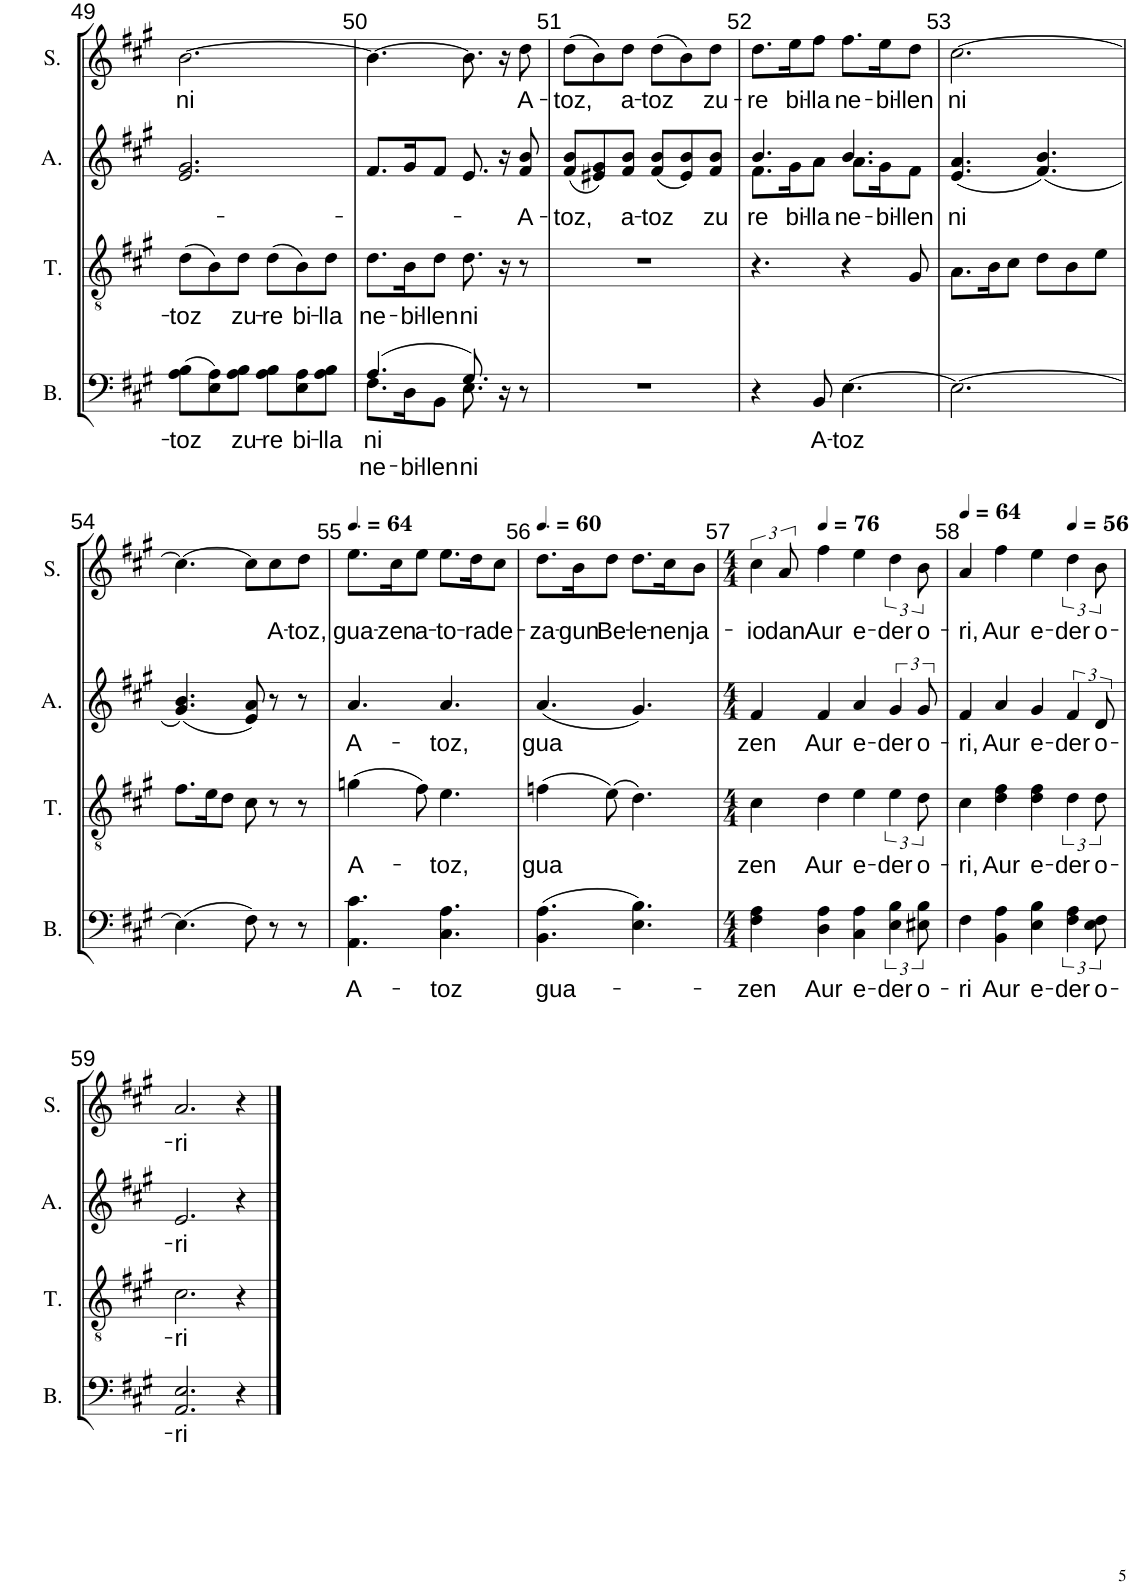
**kern	**text	**text	**kern	**text	**kern	**text	**kern	**text	**kern
*part5	*part5	*part5	*part4	*part4	*part3	*part3	*part2	*part2	*part1
*staff5	*staff5	*staff5	*staff4	*staff4	*staff3	*staff3	*staff2	*staff2	*staff1
*I"Basse	*	*	*I"Ténor	*	*I"Alto	*	*I"Soprano	*	*I"Soprano solo
*I'B.	*	*	*I'T.	*	*I'A.	*	*I'S.	*	*I'S. solo
!!LO:PB:g=z
*clefF4	*	*	*clefGv2	*	*clefG2	*	*clefG2	*	*clefG2
*k[f#c#g#]	*	*	*k[f#c#g#]	*	*k[f#c#g#]	*	*k[f#c#g#]	*	*k[f#c#g#]
*M6/8	*	*	*M6/8	*	*M6/8	*	*M6/8	*	*M6/8
=49	=49	=49	=49	=49	=49	=49	=49	=49	=49
!	!LO:LY:b	!	!	!LO:LY:b	!	!	!	!LO:LY:b	!
(8A\ 8B\L	-toz	.	(8d\L	-toz	2.e/ 2.g#/	.	[2.b\	ni	2.r
8E\ 8A\)	.	.	8B\)	.	.	.	.	.	.
!	!LO:LY:b	!	!	!LO:LY:b	!	!	!	!	!
8A\ 8B\J	zu-	.	8d\J	zu-	.	.	.	.	.
!	!LO:LY:b	!	!	!LO:LY:b	!	!	!	!	!
8A\ 8B\L	-re	.	(8d\L	-re	.	.	.	.	.
!	!LO:LY:b	!	!	!LO:LY:b	!	!	!	!	!
8E\ 8A\	bi-	.	8B\)	bi-	.	.	.	.	.
!	!LO:LY:b	!	!	!LO:LY:b	!	!	!	!	!
8A\ 8B\J	-lla	.	8d\J	-lla	.	.	.	.	.
=50	=50	=50	=50	=50	=50	=50	=50	=50	=50
!	!LO:LY:b	!LO:LY:b	!	!LO:LY:b	!	!	!	!	!
*^	*	*	*	*	*	*	*	*	*
(4.A/	8.F#\L	ni	ne-	8.d\L	ne-	8.f#/L	.	4.b\_	.	2.r
!	!	!	!LO:LY:b	!	!LO:LY:b	!	!	!	!	!
.	16D\K	.	-bi-	16B\K	-bi-	16g#/K	.	.	.	.
!	!	!	!LO:LY:b	!	!LO:LY:b	!	!	!	!	!
.	8BB\J	.	-llen	8d\J	-llen	8f#/J	.	.	.	.
!	!	!	!LO:LY:b	!	!LO:LY:b	!	!	!	!	!
8.G#/)	8.E\	.	ni	8.d\	ni	8.e/	.	8.b\]	.	.
16r	8.ryy	.	.	16r	.	16r	.	16r	.	.
!	!	!	!	!	!	!	!LO:LY:b	!	!LO:LY:b	!
8r	.	.	.	8r	.	8f#/ 8b/	A-	8dd\	A-	.
*v	*v	*	*	*	*	*	*	*	*	*
=51	=51	=51	=51	=51	=51	=51	=51	=51	=51
!	!	!	!	!	!	!LO:LY:b	!	!LO:LY:b	!
2.r	.	.	2.r	.	(8f#/ 8b/L	-toz,	(8dd\L	-toz,	2.r
.	.	.	.	.	8e#X/ 8g#/)	.	8b\)	.	.
!	!	!	!	!	!	!LO:LY:b	!	!LO:LY:b	!
.	.	.	.	.	8f#/ 8b/J	a-	8dd\J	a-	.
!	!	!	!	!	!	!LO:LY:b	!	!LO:LY:b	!
.	.	.	.	.	(8f#/ 8b/L	-toz	(8dd\L	-toz	.
.	.	.	.	.	8e#/ 8b/)	.	8b\)	.	.
!	!	!	!	!	!	!LO:LY:b	!	!LO:LY:b	!
.	.	.	.	.	8f#/ 8b/J	zu-	8dd\J	zu-	.
=52	=52	=52	=52	=52	=52	=52	=52	=52	=52
*	*	*	*	*	*^	*	*	*	*
!	!	!	!	!	!	!	!LO:LY:b	!	!LO:LY:b	!
4r	.	.	4.r	.	4.b/	8.f#\L	-re	8.dd\L	-re	2.r
!	!	!	!	!	!	!	!LO:LY:b	!	!LO:LY:b	!
.	.	.	.	.	.	16g#\K	bi-	16ee\K	bi-	.
!	!LO:LY:b	!	!	!	!	!	!LO:LY:b	!	!LO:LY:b	!
8BB/	A-	.	.	.	.	8a\J	-lla	8ff#\J	-lla	.
!	!LO:LY:b	!	!	!	!	!	!LO:LY:b	!	!LO:LY:b	!
[4.E\	-toz	.	4r	.	4.b/	8.a\L	ne-	8.ff#\L	ne-	.
!	!	!	!	!	!	!	!LO:LY:b	!	!LO:LY:b	!
.	.	.	.	.	.	16g#\K	-bi-	16ee\K	-bi-	.
!	!	!	!	!	!	!	!LO:LY:b	!	!LO:LY:b	!
.	.	.	8G#/	.	.	8f#\J	-llen	8dd\J	-llen	.
=53	=53	=53	=53	=53	=53	=53	=53	=53	=53	=53
!	!	!	!	!	!	!	!LO:LY:b	!	!LO:LY:b	!
*	*	*	*	*	*v	*v	*	*	*	*
2.E\_	.	.	8.A\L	.	(4.e/ 4.a/	ni	[2.cc#\	ni	2.r
.	.	.	16B\K	.	.	.	.	.	.
.	.	.	8c#\J	.	.	.	.	.	.
.	.	.	8d\L	.	(4.f#/ 4.b/)	.	.	.	.
.	.	.	8B\	.	.	.	.	.	.
.	.	.	8e\J	.	.	.	.	.	.
!!LO:LB:g=z
=54	=54	=54	=54	=54	=54	=54	=54	=54	=54
(4.E\]	.	.	8.f#\L	.	(4.g#/ 4.b/)	.	4.cc#\_	.	2.r
.	.	.	16e\K	.	.	.	.	.	.
.	.	.	8d\J	.	.	.	.	.	.
8F#\)	.	.	8c#\	.	8e/ 8a/)	.	8cc#\L]	.	.
!	!	!	!	!	!	!	!	!LO:LY:b	!
8r	.	.	8r	.	8r	.	8cc#\	A-	.
!	!	!	!	!	!	!	!	!LO:LY:b	!
8r	.	.	8r	.	8r	.	8dd\J	-toz,	.
=55	=55	=55	=55	=55	=55	=55	=55	=55	=55
*	*	*	*	*	*	*	*	*	*MM96
!	!LO:LY:b	!	!	!LO:LY:b	!	!LO:LY:b	!	!LO:LY:b	!
4.AA\ 4.c#\	A-	.	(4gn\	A-	4.a/	A-	8.ee\L	gua-	2.r
!	!	!	!	!	!	!	!	!LO:LY:b	!
.	.	.	.	.	.	.	16cc#\K	-zen	.
!	!	!	!	!	!	!	!	!LO:LY:b	!
.	.	.	8f#\)	.	.	.	8ee\J	a-	.
!	!LO:LY:b	!	!	!LO:LY:b	!	!LO:LY:b	!	!LO:LY:b	!
4.C#\ 4.A\	-toz	.	4.e\	-toz,	4.a/	-toz,	8.ee\L	-to-	.
!	!	!	!	!	!	!	!	!LO:LY:b	!
.	.	.	.	.	.	.	16dd\K	-ra	.
!	!	!	!	!	!	!	!	!LO:LY:b	!
.	.	.	.	.	.	.	8cc#\J	de-	.
=56	=56	=56	=56	=56	=56	=56	=56	=56	=56
*	*	*	*	*	*	*	*	*	*MM90
!	!LO:LY:b	!	!	!LO:LY:b	!	!LO:LY:b	!	!LO:LY:b	!
(4.BB\ 4.A\	gua-	.	(4fn\	gua	(4.a/	gua	8.dd\L	-za-	2.r
!	!	!	!	!	!	!	!	!LO:LY:b	!
.	.	.	.	.	.	.	16b\K	-gun	.
!	!	!	!	!	!	!	!	!LO:LY:b	!
.	.	.	(8e\)	.	.	.	8dd\J	Be-	.
!	!	!	!	!	!	!	!	!LO:LY:b	!
4.E\ 4.B\)	.	.	4.d\)	.	4.g#/)	.	8.dd\L	-le-	.
!	!	!	!	!	!	!	!	!LO:LY:b	!
.	.	.	.	.	.	.	16cc#\K	-nen	.
!	!	!	!	!	!	!	!	!LO:LY:b	!
.	.	.	.	.	.	.	8b\J	ja-	.
=57	=57	=57	=57	=57	=57	=57	=57	=57	=57
*M4/4	*	*	*M4/4	*	*M4/4	*	*M4/4	*	*M4/4
!	!LO:LY:b	!	!	!LO:LY:b	!	!LO:LY:b	!	!LO:LY:b	!
*	*	*	*	*	*	*	*	*	*^
4F#\ 4A\	-zen	.	4c#\	-zen	4f#/	-zen	6cc#\	-io	1r	4ryy
!	!	!	!	!	!	!	!	!LO:LY:b	!	!
.	.	.	.	.	.	.	12a/	dan	.	.
*	*	*	*	*	*	*	*	*	*MM76	*
!	!LO:LY:b	!	!	!LO:LY:b	!	!LO:LY:b	!	!LO:LY:b	!	!
4D\ 4A\	Aur	.	4d\	Aur	4f#/	Aur	4ff#\	Aur	.	2.ryy
!	!LO:LY:b	!	!	!LO:LY:b	!	!LO:LY:b	!	!LO:LY:b	!	!
4C#\ 4A\	e-	.	4e\	e-	4a/	e-	4ee\	e-	.	.
!	!LO:LY:b	!	!	!LO:LY:b	!	!LO:LY:b	!	!LO:LY:b	!	!
6E\ 6B\	-der	.	6e\	-der	6g#/	-der	6dd\	-der	.	.
!	!LO:LY:b	!	!	!LO:LY:b	!	!LO:LY:b	!	!LO:LY:b	!	!
12E#X\ 12B\	o-	.	12d\	o-	12g#/	o-	12b\	o-	.	.
=58	=58	=58	=58	=58	=58	=58	=58	=58	=58	=58
*	*	*	*	*	*	*	*	*	*MM64	*
!	!LO:LY:b	!	!	!LO:LY:b	!	!LO:LY:b	!	!LO:LY:b	!	!
4F#\	-ri	.	4c#\	-ri,	4f#/	-ri,	4a/	-ri,	1r	2.ryy
!	!LO:LY:b	!	!	!LO:LY:b	!	!LO:LY:b	!	!LO:LY:b	!	!
4BB\ 4A\	Aur	.	4d\ 4f#\	Aur	4a/	Aur	4ff#\	Aur	.	.
!	!LO:LY:b	!	!	!LO:LY:b	!	!LO:LY:b	!	!LO:LY:b	!	!
4E\ 4B\	e-	.	4d\ 4f#\	e-	4g#/	e-	4ee\	e-	.	.
*	*	*	*	*	*	*	*	*	*MM56	*
!	!LO:LY:b	!	!	!LO:LY:b	!	!LO:LY:b	!	!LO:LY:b	!	!
6F#\ 6A\	-der	.	6d\	-der	6f#/	-der	6dd\	-der	.	4ryy
!	!LO:LY:b	!	!	!LO:LY:b	!	!LO:LY:b	!	!LO:LY:b	!	!
12E\ 12F#\	o-	.	12d\	o-	12d/	o-	12b\	o-	.	.
!!LO:LB:g=z
=59	=59	=59	=59	=59	=59	=59	=59	=59	=59	=59
!	!LO:LY:b	!	!	!LO:LY:b	!	!LO:LY:b	!	!LO:LY:b	!	!
*	*	*	*	*	*	*	*	*	*v	*v
2.AA/ 2.E/	-ri	.	2.c#\	-ri	2.e/	-ri	2.a/	-ri	1r
4r	.	.	4r	.	4r	.	4r	.	.
==	==	==	==	==	==	==	==	==	==
*-	*-	*-	*-	*-	*-	*-	*-	*-	*-
